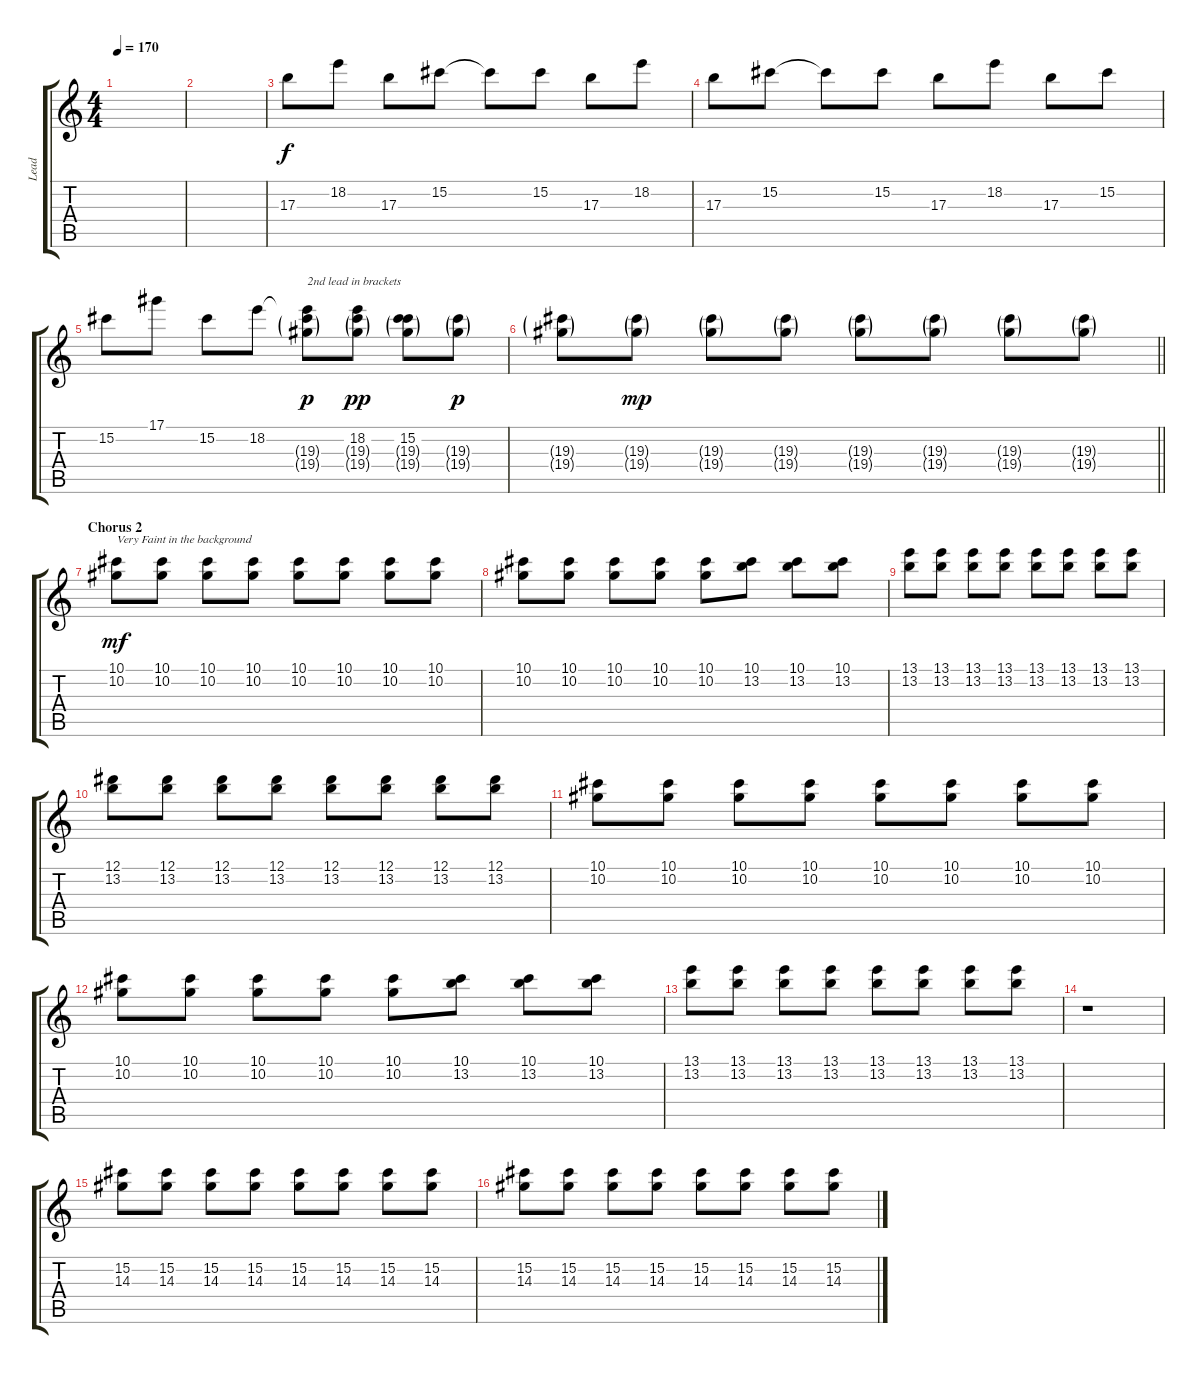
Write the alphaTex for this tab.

\track ("Lead" "Lead") {instrument overdrivenguitar}
\staff {score tabs}
\tuning (Eb4 Bb3 Gb3 Db3 Ab2 Db2) {hide}
\ts (4 4)
\tempo 170
\clef g2
\ks c
|
|
17.3.8 18.2.8 17.3.8 15.2.8 15.2{t}.8 15.2.8 17.3.8 18.2.8 |
17.3.8 15.2.8 15.2{t}.8 15.2.8 17.3.8 18.2.8 17.3.8 15.2.8 |
15.2.8 17.1.8 15.2.8 18.2.8 (18.2{t} 19.3{g} 19.4{g}).8{txt "2nd lead in brackets" dy p} (18.2 19.3{g} 19.4{g}).8{dy pp} (15.2 19.3{g} 19.4{g}).8 (19.3{g} 19.4{g}).8{dy p} |
\barLineRight lightlight
(19.3{g} 19.4{g}).8 (19.3{g} 19.4{g}).8{dy mp} (19.3{g} 19.4{g}).8 (19.3{g} 19.4{g}).8 (19.3{g} 19.4{g}).8 (19.3{g} 19.4{g}).8 (19.3{g} 19.4{g}).8 (19.3{g} 19.4{g}).8 |
\section ("" "Chorus 2")
(10.1 10.2).8{txt "Very Faint in the background" dy mf} (10.1 10.2).8 (10.1 10.2).8 (10.1 10.2).8 (10.1 10.2).8 (10.1 10.2).8 (10.1 10.2).8 (10.1 10.2).8 |
(10.1 10.2).8 (10.1 10.2).8 (10.1 10.2).8 (10.1 10.2).8 (10.1 10.2).8 (10.1 13.2).8 (10.1 13.2).8 (10.1 13.2).8 |
(13.1 13.2).8 (13.1 13.2).8 (13.1 13.2).8 (13.1 13.2).8 (13.1 13.2).8 (13.1 13.2).8 (13.1 13.2).8 (13.1 13.2).8 |
(12.1 13.2).8 (12.1 13.2).8 (12.1 13.2).8 (12.1 13.2).8 (12.1 13.2).8 (12.1 13.2).8 (12.1 13.2).8 (12.1 13.2).8 |
(10.1 10.2).8 (10.1 10.2).8 (10.1 10.2).8 (10.1 10.2).8 (10.1 10.2).8 (10.1 10.2).8 (10.1 10.2).8 (10.1 10.2).8 |
(10.1 10.2).8 (10.1 10.2).8 (10.1 10.2).8 (10.1 10.2).8 (10.1 10.2).8 (10.1 13.2).8 (10.1 13.2).8 (10.1 13.2).8 |
(13.1 13.2).8 (13.1 13.2).8 (13.1 13.2).8 (13.1 13.2).8 (13.1 13.2).8 (13.1 13.2).8 (13.1 13.2).8 (13.1 13.2).8 |
r.1 |
(15.2 14.3).8 (15.2 14.3).8 (15.2 14.3).8 (15.2 14.3).8 (15.2 14.3).8 (15.2 14.3).8 (15.2 14.3).8 (15.2 14.3).8 |
(15.2 14.3).8 (15.2 14.3).8 (15.2 14.3).8 (15.2 14.3).8 (15.2 14.3).8 (15.2 14.3).8 (15.2 14.3).8 (15.2 14.3).8
